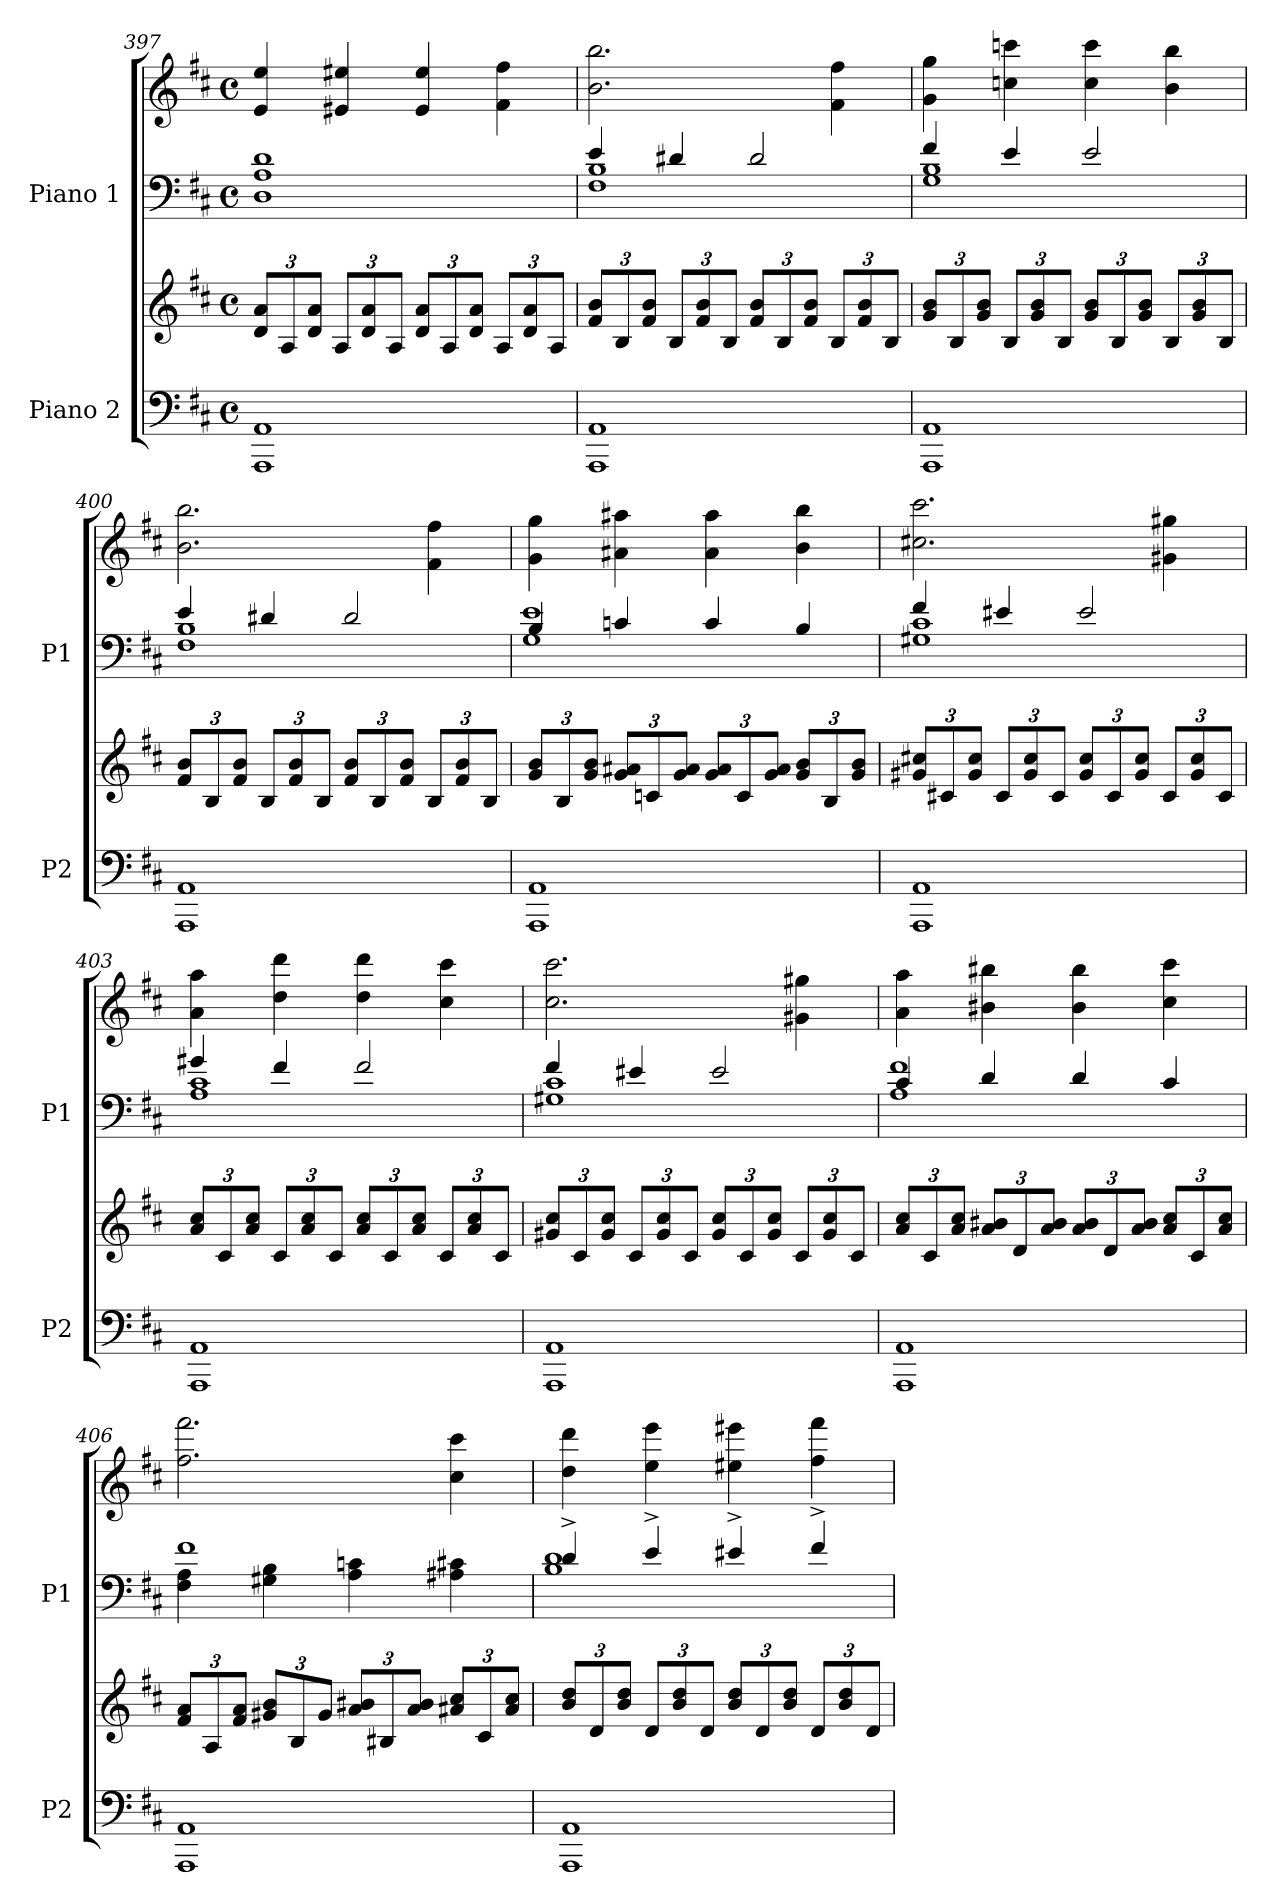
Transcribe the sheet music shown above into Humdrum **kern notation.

**kern	**kern	**kern	**kern
*part2	*part2	*part1	*part1
*staff4	*staff3	*staff2	*staff1
*I"Piano 2	*	*I"Piano 1	*
*I'P2	*	*I'P1	*
!!LO:LB:g=z
*clefF4	*clefG2	*clefF4	*clefG2
*k[f#c#]	*k[f#c#]	*k[f#c#]	*k[f#c#]
*M4/4	*M4/4	*M4/4	*M4/4
*met(c)	*met(c)	*met(c)	*met(c)
*	*Xbrackettup	*	*
=397	=397	=397	=397
1AAA 1AA	12d/ 12a/L	1D 1A 1d	4e/ 4ee/
.	12A/	.	.
.	12d/ 12a/J	.	.
.	12A/L	.	4e#X/ 4ee#X/
.	12d/ 12a/	.	.
.	12A/J	.	.
.	12d/ 12a/L	.	4e#/ 4ee#/
.	12A/	.	.
.	12d/ 12a/J	.	.
.	12A/L	.	4f#\ 4ff#\
.	12d/ 12a/	.	.
.	12A/J	.	.
=398	=398	=398	=398
*	*	*^	*
1AAA 1AA	12f#/ 12b/L	4e/	1F# 1B	2.b\ 2.bb\
.	12B/	.	.	.
.	12f#/ 12b/J	.	.	.
.	12B/L	4d#X/	.	.
.	12f#/ 12b/	.	.	.
.	12B/J	.	.	.
.	12f#/ 12b/L	2d#/	.	.
.	12B/	.	.	.
.	12f#/ 12b/J	.	.	.
.	12B/L	.	.	4f#\ 4ff#\
.	12f#/ 12b/	.	.	.
.	12B/J	.	.	.
=399	=399	=399	=399	=399
1AAA 1AA	12g/ 12b/L	4f#/	1G 1B	4g\ 4gg\
.	12B/	.	.	.
.	12g/ 12b/J	.	.	.
.	12B/L	4e/	.	4ccn\ 4cccn\
.	12g/ 12b/	.	.	.
.	12B/J	.	.	.
.	12g/ 12b/L	2e/	.	4cc\ 4ccc\
.	12B/	.	.	.
.	12g/ 12b/J	.	.	.
.	12B/L	.	.	4b\ 4bb\
.	12g/ 12b/	.	.	.
.	12B/J	.	.	.
!!LO:LB:g=z
=400	=400	=400	=400	=400
1AAA 1AA	12f#/ 12b/L	4e/	1F# 1B	2.b\ 2.bb\
.	12B/	.	.	.
.	12f#/ 12b/J	.	.	.
.	12B/L	4d#X/	.	.
.	12f#/ 12b/	.	.	.
.	12B/J	.	.	.
.	12f#/ 12b/L	2d#/	.	.
.	12B/	.	.	.
.	12f#/ 12b/J	.	.	.
.	12B/L	.	.	4f#\ 4ff#\
.	12f#/ 12b/	.	.	.
.	12B/J	.	.	.
=401	=401	=401	=401	=401
1AAA 1AA	12g/ 12b/L	4B/	1G 1e	4g\ 4gg\
.	12B/	.	.	.
.	12g/ 12b/J	.	.	.
.	12g/ 12a#X/L	4cn/	.	4a#X\ 4aa#X\
.	12cn/	.	.	.
.	12g/ 12a#/J	.	.	.
.	12g/ 12a#/L	4c/	.	4a#\ 4aa#\
.	12c/	.	.	.
.	12g/ 12a#/J	.	.	.
.	12g/ 12b/L	4B/	.	4b\ 4bb\
.	12B/	.	.	.
.	12g/ 12b/J	.	.	.
=402	=402	=402	=402	=402
1AAA 1AA	12g#X/ 12cc#X/L	4f#/	1G#X 1c#	2.cc#X\ 2.ccc#\
.	12c#X/	.	.	.
.	12g#/ 12cc#/J	.	.	.
.	12c#/L	4e#X/	.	.
.	12g#/ 12cc#/	.	.	.
.	12c#/J	.	.	.
.	12g#/ 12cc#/L	2e#/	.	.
.	12c#/	.	.	.
.	12g#/ 12cc#/J	.	.	.
.	12c#/L	.	.	4g#X\ 4gg#X\
.	12g#/ 12cc#/	.	.	.
.	12c#/J	.	.	.
!!LO:PB:g=z
=403	=403	=403	=403	=403
1AAA 1AA	12a/ 12cc#/L	4g#X/	1A 1c#	4a\ 4aa\
.	12c#/	.	.	.
.	12a/ 12cc#/J	.	.	.
.	12c#/L	4f#/	.	4dd\ 4ddd\
.	12a/ 12cc#/	.	.	.
.	12c#/J	.	.	.
.	12a/ 12cc#/L	2f#/	.	4dd\ 4ddd\
.	12c#/	.	.	.
.	12a/ 12cc#/J	.	.	.
.	12c#/L	.	.	4cc#\ 4ccc#\
.	12a/ 12cc#/	.	.	.
.	12c#/J	.	.	.
=404	=404	=404	=404	=404
1AAA 1AA	12g#X/ 12cc#/L	4f#/	1G#X 1c#	2.cc#\ 2.ccc#\
.	12c#/	.	.	.
.	12g#/ 12cc#/J	.	.	.
.	12c#/L	4e#X/	.	.
.	12g#/ 12cc#/	.	.	.
.	12c#/J	.	.	.
.	12g#/ 12cc#/L	2e#/	.	.
.	12c#/	.	.	.
.	12g#/ 12cc#/J	.	.	.
.	12c#/L	.	.	4g#X\ 4gg#X\
.	12g#/ 12cc#/	.	.	.
.	12c#/J	.	.	.
=405	=405	=405	=405	=405
1AAA 1AA	12a/ 12cc#/L	4c#/	1A 1f#	4a\ 4aa\
.	12c#/	.	.	.
.	12a/ 12cc#/J	.	.	.
.	12a/ 12b#X/L	4d/	.	4b#X\ 4bb#X\
.	12d/	.	.	.
.	12a/ 12b#/J	.	.	.
.	12a/ 12b#/L	4d/	.	4b#\ 4bb#\
.	12d/	.	.	.
.	12a/ 12b#/J	.	.	.
.	12a/ 12cc#/L	4c#/	.	4cc#\ 4ccc#\
.	12c#/	.	.	.
.	12a/ 12cc#/J	.	.	.
!!LO:LB:g=z
=406	=406	=406	=406	=406
1AAA 1AA	12f#/ 12a/L	1f#	4F#\ 4A\	2.ff#\ 2.fff#\
.	12A/	.	.	.
.	12f#/ 12a/J	.	.	.
.	12g#X/ 12b/L	.	4G#X\ 4B\	.
.	12B/	.	.	.
.	12g#/J	.	.	.
.	12a/ 12b#X/L	.	4A\ 4cn\	.
.	12B#X/	.	.	.
.	12a/ 12b#/J	.	.	.
.	12a#X/ 12cc#/L	.	4A#X\ 4c#X\	4cc#\ 4ccc#\
.	12c#/	.	.	.
.	12a#/ 12cc#/J	.	.	.
=407	=407	=407	=407	=407
1AAA 1AA	12b/ 12dd/L	4d^/	1B 1d	4dd\ 4ddd\
.	12d/	.	.	.
.	12b/ 12dd/J	.	.	.
.	12d/L	4e^/	.	4ee\ 4eee\
.	12b/ 12dd/	.	.	.
.	12d/J	.	.	.
.	12b/ 12dd/L	4e#X^/	.	4ee#X\ 4eee#X\
.	12d/	.	.	.
.	12b/ 12dd/J	.	.	.
.	12d/L	4f#^/	.	4ff#\ 4fff#\
.	12b/ 12dd/	.	.	.
.	12d/J	.	.	.
*	*	*v	*v	*
=	=	=	=
*-	*-	*-	*-
